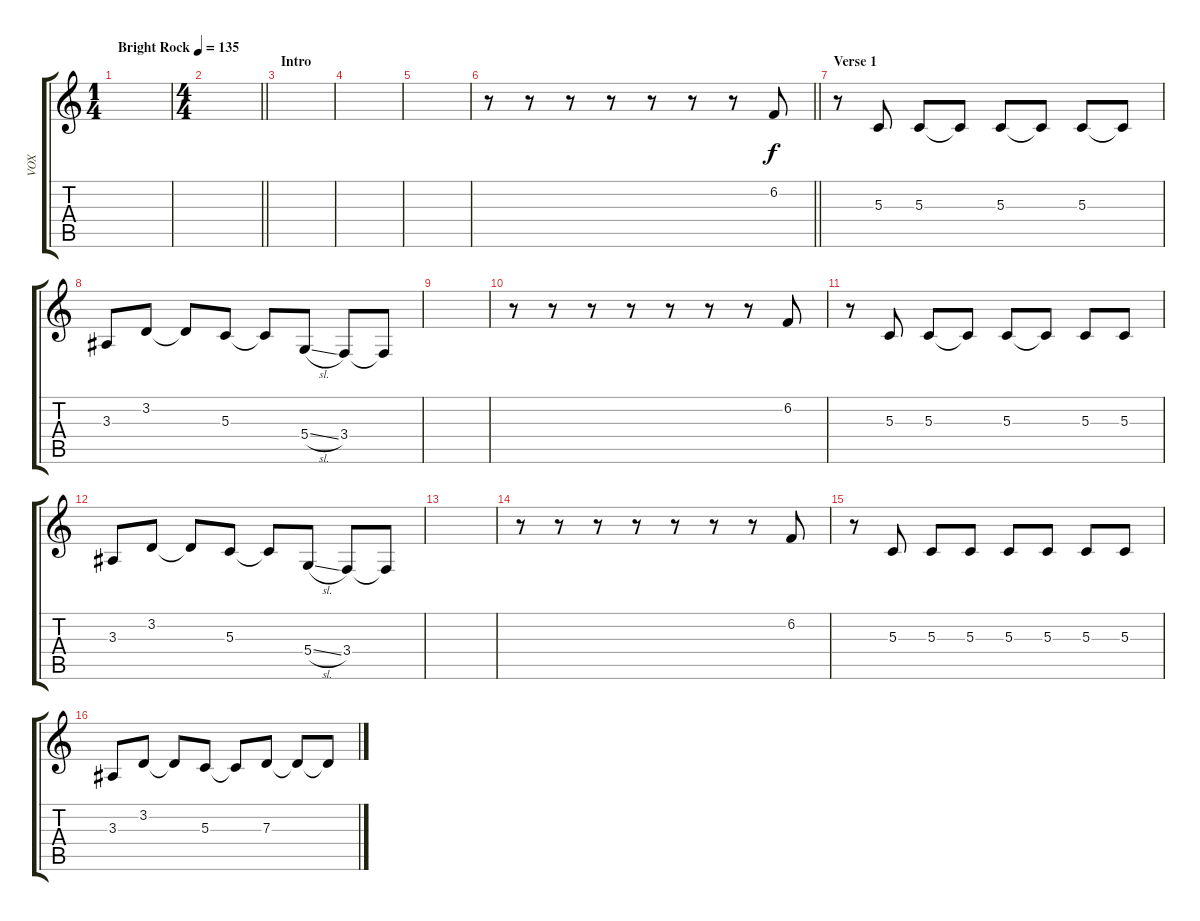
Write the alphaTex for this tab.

\track ("VOX" "VOX") {instrument altosax}
\staff {score tabs}
\tuning (E4 B3 G3 D3 A2 E2) {hide}
\ts (1 4)
\tempo (135 "Bright Rock")
\clef g2
\ks c
|
\ts (4 4)
\barLineRight lightlight
|
\section ("" "Intro")
|
|
|
\barLineRight lightlight
r.8 r.8 r.8 r.8 r.8 r.8 r.8 6.2.8 |
\section ("" "Verse 1")
r.8 5.3.8 5.3.8 5.3{t}.8 5.3.8 5.3{t}.8 5.3.8 5.3{t}.8 |
3.3.8 3.2.8 3.2{t}.8 5.3.8 5.3{t}.8 5.4{sl}.8 3.4.8 3.4{t}.8 |
|
r.8 r.8 r.8 r.8 r.8 r.8 r.8 6.2.8 |
r.8 5.3.8 5.3.8 5.3{t}.8 5.3.8 5.3{t}.8 5.3.8 5.3.8 |
3.3.8 3.2.8 3.2{t}.8 5.3.8 5.3{t}.8 5.4{sl}.8 3.4.8 3.4{t}.8 |
|
r.8 r.8 r.8 r.8 r.8 r.8 r.8 6.2.8 |
r.8 5.3.8 5.3.8 5.3.8 5.3.8 5.3.8 5.3.8 5.3.8 |
3.3.8 3.2.8 3.2{t}.8 5.3.8 5.3{t}.8 7.3.8 7.3{t}.8 7.3{t}.8
